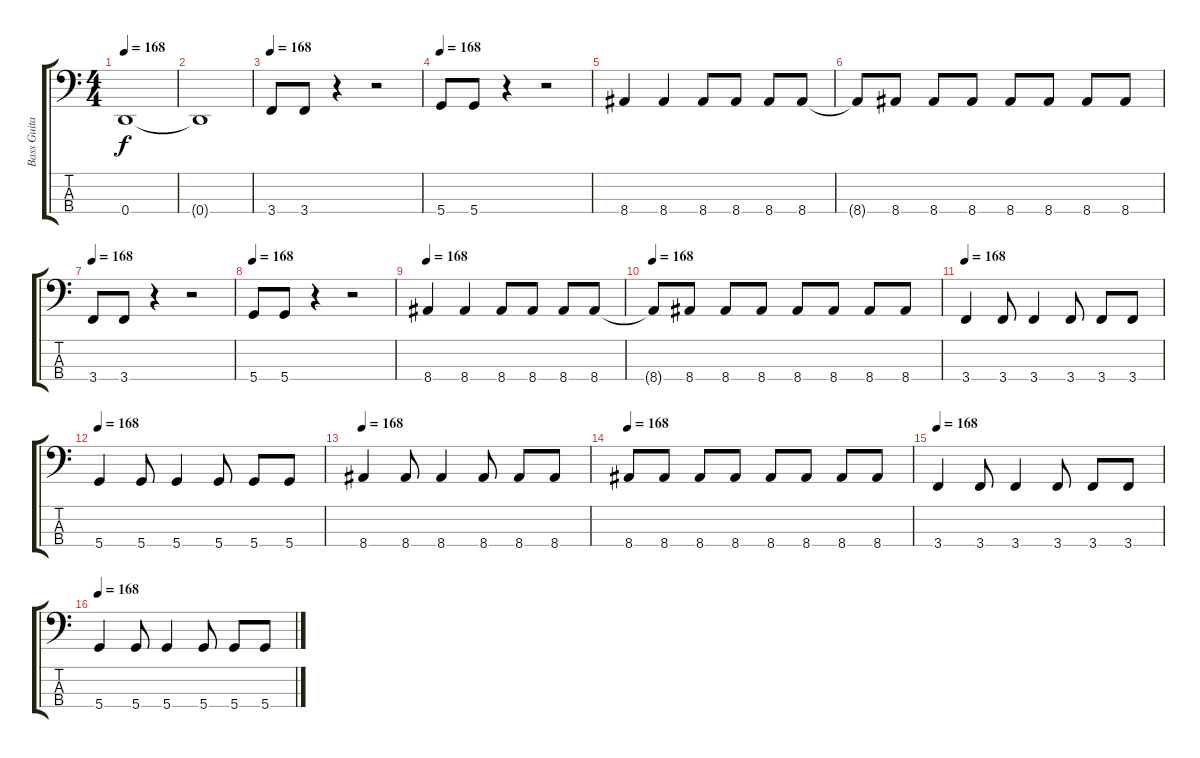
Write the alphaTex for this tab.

\track ("Bass Guitar" "Bass Guita") {instrument electricbassfinger}
\staff {score tabs}
\tuning (G2 D2 A1 D1) {hide}
\ts (4 4)
\tempo 168
\clef f4
\ks c
0.4{t}.1{dy f} |
0.4{t}.1 |
\tempo 166
\tempo 168
3.4.8 3.4.8 r.4 r.2 |
\tempo 168
5.4.8 5.4.8 r.4 r.2 |
8.4.4 8.4.4 8.4.8 8.4.8 8.4.8 8.4.8 |
8.4{t}.8 8.4.8 8.4.8 8.4.8 8.4.8 8.4.8 8.4.8 8.4.8 |
\tempo 166
\tempo 168
3.4.8 3.4.8 r.4 r.2 |
\tempo 168
5.4.8 5.4.8 r.4 r.2 |
\tempo 168
8.4.4 8.4.4 8.4.8 8.4.8 8.4.8 8.4.8 |
\tempo 168
8.4{t}.8 8.4.8 8.4.8 8.4.8 8.4.8 8.4.8 8.4.8 8.4.8 |
\tempo 164
\tempo 168
3.4.4 3.4.8 3.4.4 3.4.8 3.4.8 3.4.8 |
\tempo 168
5.4.4 5.4.8 5.4.4 5.4.8 5.4.8 5.4.8 |
\tempo 168
8.4.4 8.4.8 8.4.4 8.4.8 8.4.8 8.4.8 |
\tempo 168
8.4.8 8.4.8 8.4.8 8.4.8 8.4.8 8.4.8 8.4.8 8.4.8 |
\tempo 164
\tempo 168
3.4.4 3.4.8 3.4.4 3.4.8 3.4.8 3.4.8 |
\tempo 168
5.4.4 5.4.8 5.4.4 5.4.8 5.4.8 5.4.8
